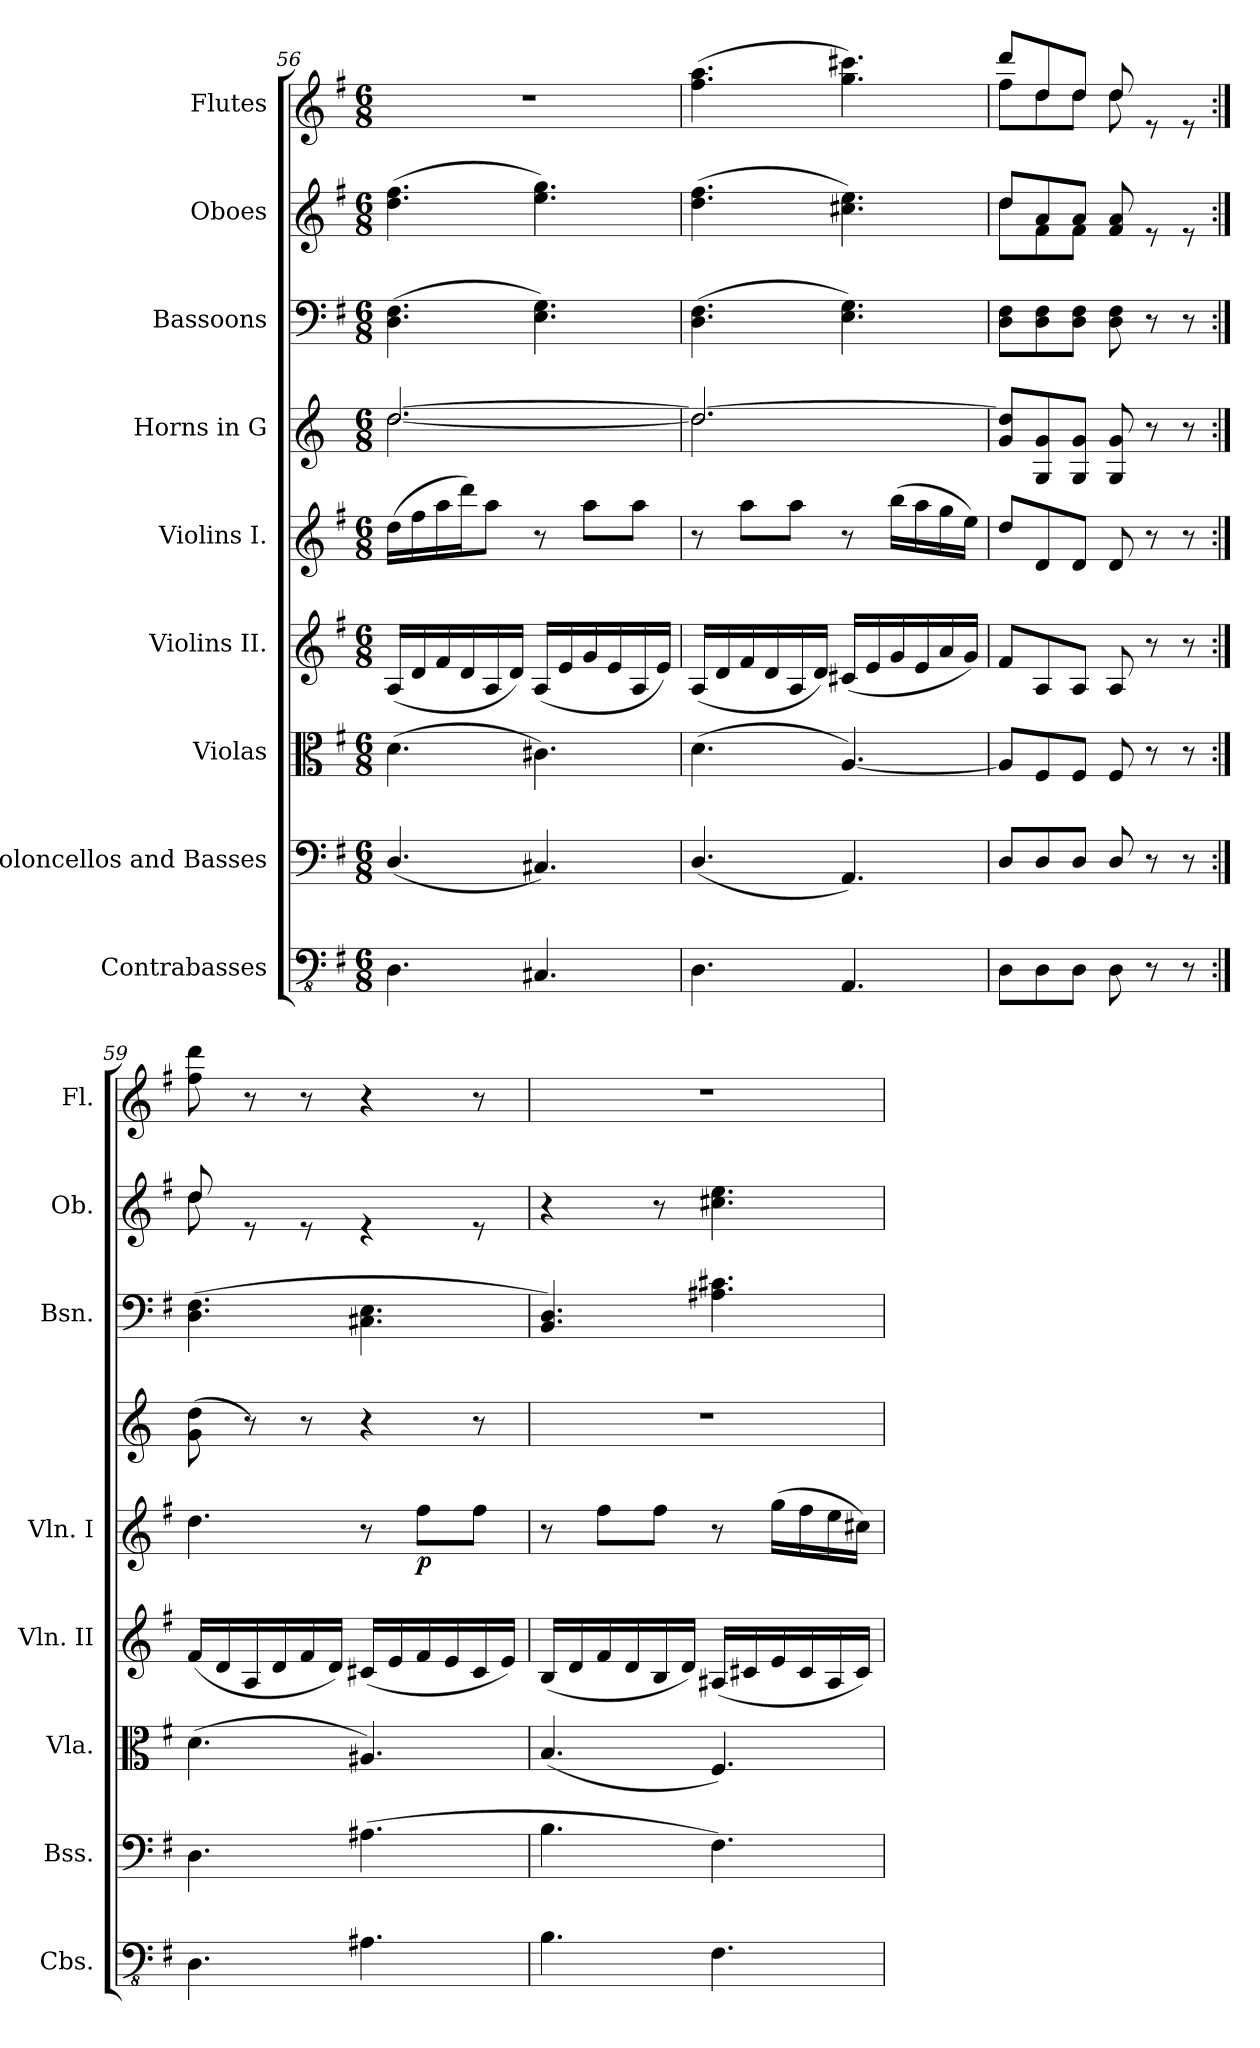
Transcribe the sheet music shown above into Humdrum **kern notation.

**kern	**kern	**kern	**kern	**kern	**dynam	**kern	**kern	**kern	**kern
*part9	*part8	*part7	*part6	*part5	*part5	*part4	*part3	*part2	*part1
*staff9	*staff8	*staff7	*staff6	*staff5	*staff5	*staff4	*staff3	*staff2	*staff1
*I"Contrabasses	*I"Violoncellos and Basses	*I"Violas	*I"Violins II.	*I"Violins I.	*	*I"Horns in G	*I"Bassoons	*I"Oboes	*I"Flutes
*I'Cbs.	*I'Bss.	*I'Vla.	*I'Vln. II	*I'Vln. I	*	*	*I'Bsn.	*I'Ob.	*I'Fl.
*clefFv4	*clefF4	*clefC3	*clefG2	*clefG2	*	*clefG2	*clefF4	*clefG2	*clefG2
*	*	*	*	*	*	*ITrd3c5	*	*	*
*k[f#]	*k[f#]	*k[f#]	*k[f#]	*k[f#]	*	*k[f#]	*k[f#]	*k[f#]	*k[f#]
*M6/8	*M6/8	*M6/8	*M6/8	*M6/8	*	*M6/8	*M6/8	*M6/8	*M6/8
=56	=56	=56	=56	=56	=56	=56	=56	=56	=56
*	*	*	*	*	*	*^	*	*	*
4.DD\	(<4.D/	(>4.d\	(<16A/LL	(>16dd\LL	.	[2.a/	[2.a\	(>4.D\ 4.F#\	(>4.dd\ 4.ff#\	2.r
.	.	.	16d/	16ff#\	.	.	.	.	.	.
.	.	.	16f#/	16aa\	.	.	.	.	.	.
.	.	.	16d/	16ddd\J)	.	.	.	.	.	.
.	.	.	16A/	8aa\J	.	.	.	.	.	.
.	.	.	16d/JJ)	.	.	.	.	.	.	.
4.CC#X/	4.C#X/)	4.c#X\)	(<16A/LL	8r	.	.	.	4.E\ 4.G\)	4.ee\ 4.gg\)	.
.	.	.	16e/	.	.	.	.	.	.	.
.	.	.	16g/	8aa\L	.	.	.	.	.	.
.	.	.	16e/	.	.	.	.	.	.	.
.	.	.	16A/	8aa\J	.	.	.	.	.	.
.	.	.	16e/JJ)	.	.	.	.	.	.	.
=57	=57	=57	=57	=57	=57	=57	=57	=57	=57	=57
4.DD\	(<4.D/	(>4.d\	(<16A/LL	8r	.	2.a/_	2.a\]	(>4.D\ 4.F#\	(>4.dd\ 4.ff#\	(>4.ff#\ 4.aa\
.	.	.	16d/	.	.	.	.	.	.	.
.	.	.	16f#/	8aa\L	.	.	.	.	.	.
.	.	.	16d/	.	.	.	.	.	.	.
.	.	.	16A/	8aa\J	.	.	.	.	.	.
.	.	.	16d/JJ)	.	.	.	.	.	.	.
4.AAA/	4.AA/)	[4.A/)	(<16c#X/LL	8r	.	.	.	4.E\ 4.G\)	4.cc#X\ 4.ee\)	4.gg\ 4.ccc#X\)
.	.	.	16e/	.	.	.	.	.	.	.
.	.	.	16g/	(>16bb\LL	.	.	.	.	.	.
.	.	.	16e/	16aa\	.	.	.	.	.	.
.	.	.	16a/	16gg\	.	.	.	.	.	.
.	.	.	16g/JJ)	16ee\JJ)	.	.	.	.	.	.
*	*	*	*	*	*	*v	*v	*	*	*
=58	=58	=58	=58	=58	=58	=58	=58	=58	=58
*	*	*	*	*	*	*	*	*^	*^
8DD\L	8D/L	8A/L]	8f#/L	8dd/L	.	8d/ 8a/]L	8D\ 8F#\L	8dd/L	8dd\L	8ddd/L	8ff#\L
8DD\	8D/	8F#/	8A/	8d/	.	8D/ 8d/	8D\ 8F#\	8a/	8f#\	8dd/	8dd\
8DD\J	8D/J	8F#/J	8A/J	8d/J	.	8D/ 8d/J	8D\ 8F#\J	8a/J	8f#\J	8dd/J	8dd\J
8DD\	8D/	8F#/	8A/	8d/	.	8D/ 8d/	8D\ 8F#\	8f#/ 8a/	4.ryy	8dd/	8dd\
8r	8r	8r	8r	8r	.	8r	8r	8re	.	8re	4ryy
8r	8r	8r	8r	8r	.	8r	8r	8re	.	8re	.
*	*	*	*	*	*	*	*	*	*	*v	*v
!!LO:PB:g=z
=59:|!	=59:|!	=59:|!	=59:|!	=59:|!	=59:|!	=59:|!	=59:|!	=59:|!	=59:|!	=59:|!
4.DD\	4.D\	(>4.d\	(<16f#/LL	4.dd\	.	(>8d\ 8a\	(>4.D\ 4.F#\	8dd/	8dd\	8ff#\ 8ddd\
.	.	.	16d/	.	.	.	.	.	.	.
.	.	.	16A/	.	.	8r)	.	8re	2ryy	8r
.	.	.	16d/	.	.	.	.	.	.	.
.	.	.	16f#/	.	.	8r	.	8re	.	8r
.	.	.	16d/JJ)	.	.	.	.	.	.	.
4.AA#X\	(>4.A#X\	4.A#X/)	(<16c#X/LL	8r	.	4r	4.C#X\ 4.E\	4re	.	4r
.	.	.	16e/	.	.	.	.	.	.	.
!	!	!	!	!	!LO:DY:b	!	!	!	!	!
.	.	.	16f#/	8ff#\L	p	.	.	.	.	.
.	.	.	16e/	.	.	.	.	.	.	.
.	.	.	16c#/	8ff#\J	.	8r	.	8re	8ryy	8r
.	.	.	16e/JJ)	.	.	.	.	.	.	.
*	*	*	*	*	*	*	*	*v	*v	*
=60	=60	=60	=60	=60	=60	=60	=60	=60	=60
4.BB\	4.B\	(<4.B/	(<16B/LL	8r	.	2.r	4.BB/ 4.D/)	4r	2.r
.	.	.	16d/	.	.	.	.	.	.
.	.	.	16f#/	8ff#\L	.	.	.	.	.
.	.	.	16d/	.	.	.	.	.	.
.	.	.	16B/	8ff#\J	.	.	.	8r	.
.	.	.	16d/JJ)	.	.	.	.	.	.
4.FF#\	4.F#\)	4.F#/)	(<16A#X/LL	8r	.	.	4.A#X\ 4.c#X\	4.cc#X\ 4.ee\	.
.	.	.	16c#X/	.	.	.	.	.	.
.	.	.	16e/	(>16gg\LL	.	.	.	.	.
.	.	.	16c#/	16ff#\	.	.	.	.	.
.	.	.	16A#/	16ee\	.	.	.	.	.
.	.	.	16c#/JJ)	16cc#X\JJ)	.	.	.	.	.
=	=	=	=	=	=	=	=	=	=
*-	*-	*-	*-	*-	*-	*-	*-	*-	*-
